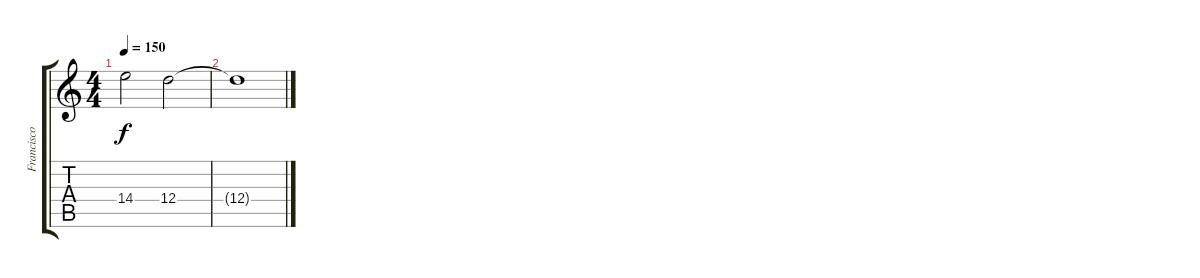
\track ("Francisco Risso [Lead] G scale" "Francisco ") {instrument distortionguitar}
\staff {score tabs}
\tuning (E4 B3 G3 D3 A2 E2) {hide}
\ts (4 4)
\tempo 150
\clef g2
\ks c
14.4.2{dy f} 12.4.2 |
12.4{t}.1
